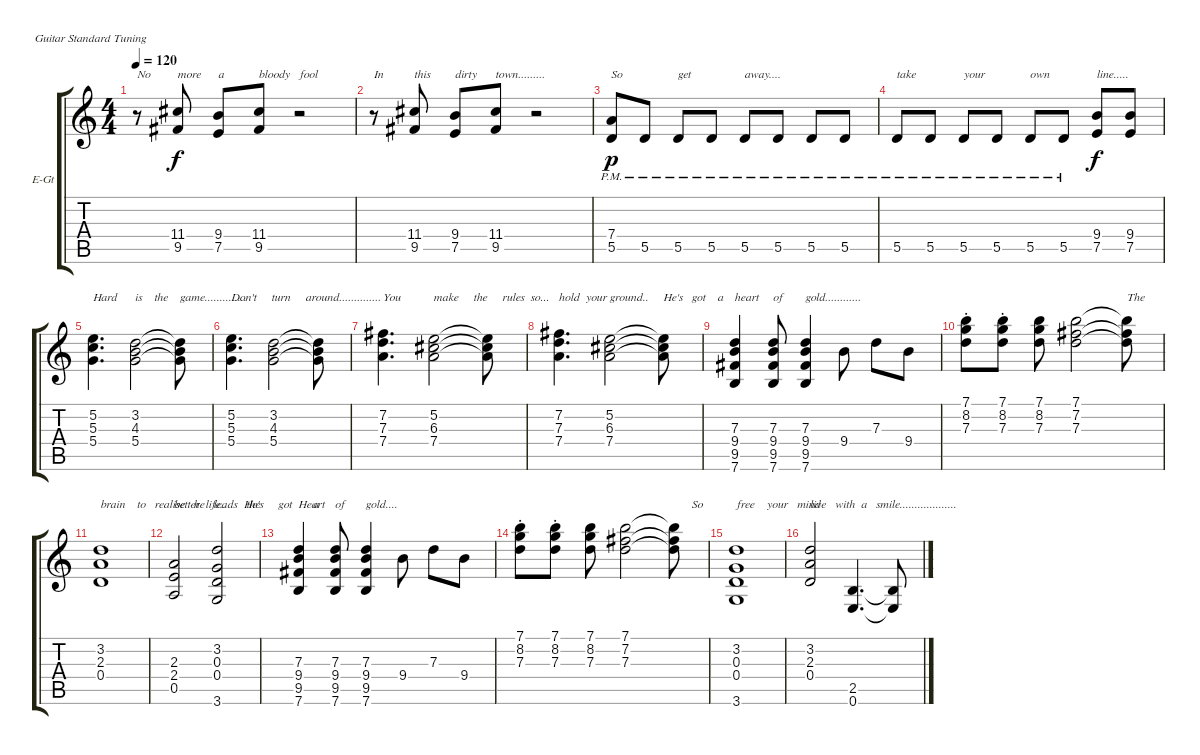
\defaultSystemsLayout 4
\bracketExtendMode groupsimilarinstruments
\firstSystemTrackNameOrientation horizontal
\otherSystemsTrackNameOrientation horizontal
\track ("Matthias Dieth" "E-Gt") {instrument distortionguitar}
\staff {score tabs}
\tuning (E4 B3 G3 D3 A2 E2)
\ts (4 4)
\tempo 120
\clef g2
\ks c
r.8{txt "No" dy f} (11.4 9.5).8{txt "more"} (7.5 9.4).8{txt "a"} (9.5 11.4).8{txt "bloody"} r.2{txt "fool"} |
r.8{txt "In"} (11.4 9.5).8{txt "this"} (7.5 9.4).8{txt "dirty"} (9.5 11.4).8{txt "town........."} r.2 |
(5.5{pm} 7.4).8{txt "So" dy p} 5.5{pm}.8 5.5{pm}.8{txt "get"} 5.5{pm}.8 5.5{pm}.8{txt "away...."} 5.5{pm}.8 5.5{pm}.8 5.5{pm}.8 |
5.5{pm}.8{txt "take"} 5.5{pm}.8 5.5{pm}.8{txt "your"} 5.5{pm}.8 5.5{pm}.8{txt "own"} 5.5{pm}.8 (9.4 7.5).8{txt "line....." dy f} (9.4 7.5).8 |
(5.3 5.4 5.2).4{d txt "Hard"} (4.3 5.4 3.2).2{txt "is    the    game.............."} (4.3{t} 5.4{t} 3.2{t}).8 |
(5.3 5.4 5.2).4{d txt "Don't     turn     around.............."} (4.3 5.4 3.2).2 (4.3{t} 5.4{t} 3.2{t}).8 |
(7.3 7.4 7.2).4{d txt "You  "} (6.3 7.4 5.2).2{txt "make     the     rules  so..."} (6.3{t} 7.4{t} 5.2{t}).8 |
(7.3 7.4 7.2).4{d txt "hold  your ground.."} (6.3 7.4 5.2).2 (6.3{t} 7.4{t} 5.2{t}).8{txt "He's   got    a"} |
(7.3 9.4 9.5 7.6).4{txt "heart"} (7.6 9.5 9.4 7.3).8{txt "of"} (7.3 9.4 9.5 7.6).4{txt "gold............"} 9.4.8 7.3.8 9.4.8 |
(7.1{st} 8.2{st} 7.3{st}).8 (7.1{st} 8.2{st} 7.3{st}).8 (7.1 8.2 7.3).8 (7.1 7.2 7.3).2 (7.1{t} 7.2{t} 7.3{t}).8{txt "The"} |
(2.3 0.4 3.2).1{txt "brain    to   realise   he   leads   the "} |
(2.3 2.4 0.5).2{txt "better  life.."} (3.6 0.4 0.3 3.2).2{txt "         He's     got       a"} |
(7.3 9.4 9.5 7.6).4{txt "Heart"} (7.6 9.5 9.4 7.3).8{txt "of"} (7.3 9.4 9.5 7.6).4{txt "gold...."} 9.4.8 7.3.8 9.4.8 |
(7.1{st} 8.2{st} 7.3{st}).8 (7.1{st} 8.2{st} 7.3{st}).8 (7.1 8.2 7.3).8 (7.1 7.2 7.3).2 (7.1{t} 7.2{t} 7.3{t}).8{txt "      So"} |
(0.4 3.6 0.3 3.2).1{txt "free    your   mind"} |
(0.4 2.3 3.2).2{txt "live   with  a   smile..................."} (2.5 0.6).4{d} (0.6{t} 2.5{t}).8
